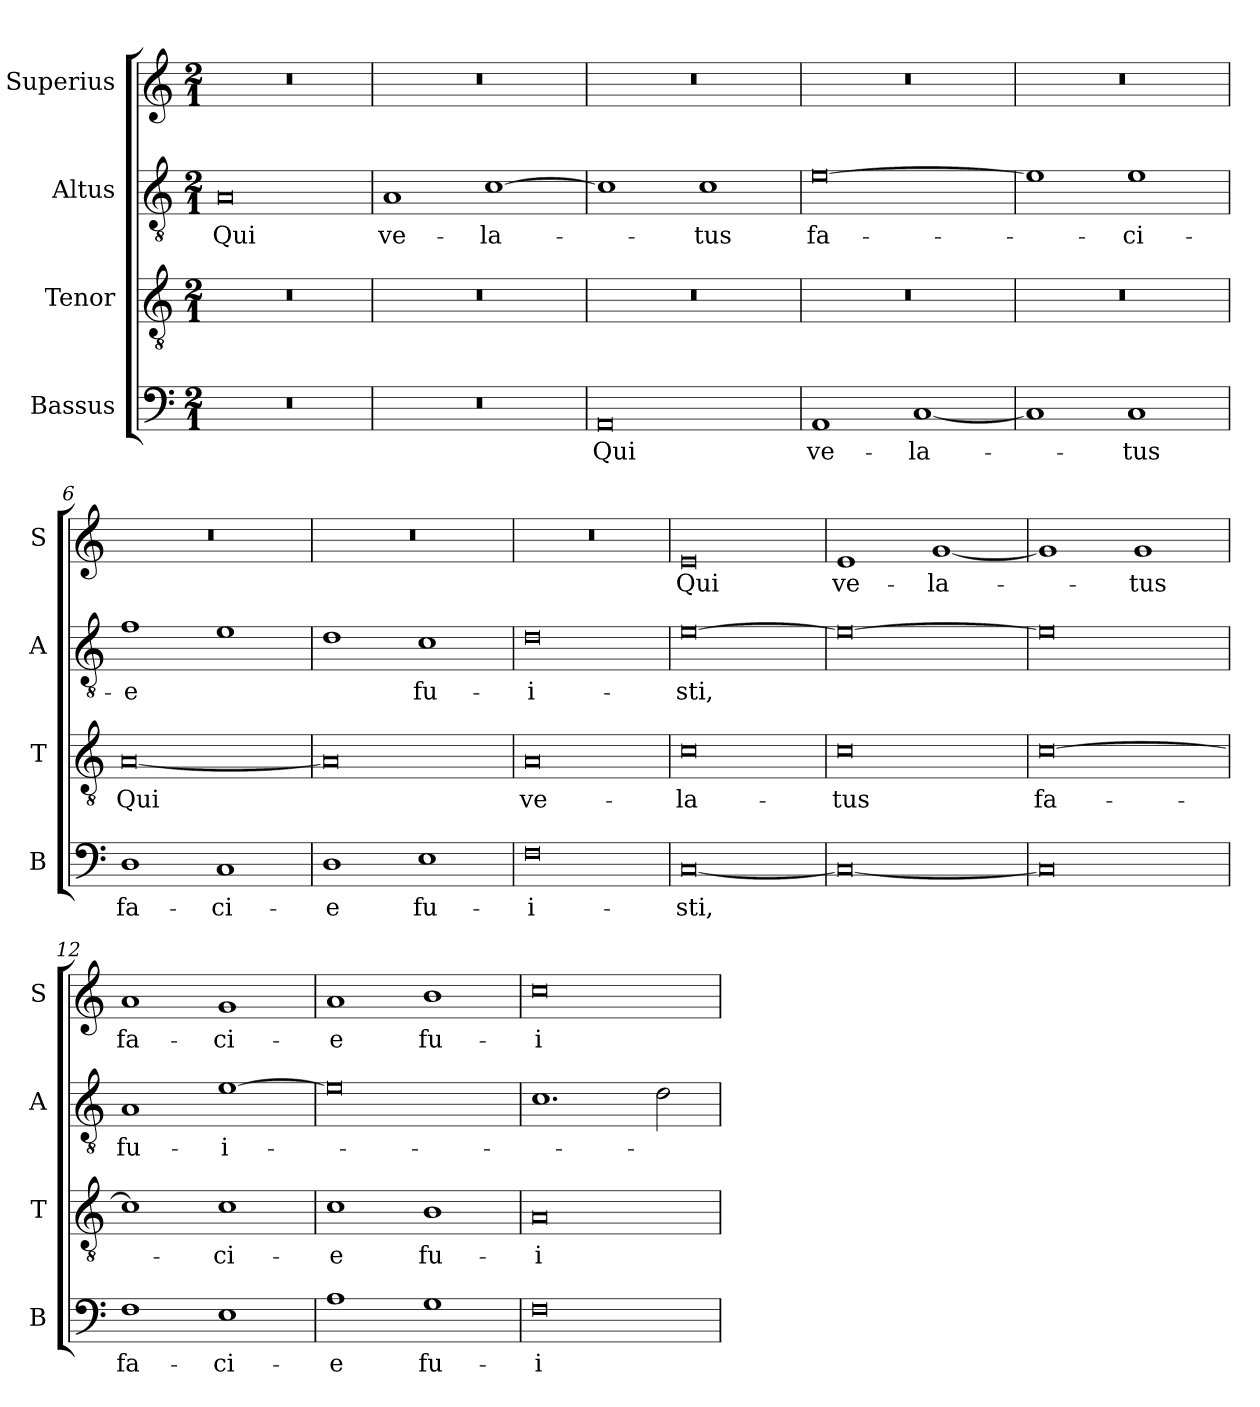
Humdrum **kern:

**kern	**text	**kern	**text	**kern	**text	**kern	**text
*part4	*part4	*part3	*part3	*part2	*part2	*part1	*part1
*staff4	*staff4	*staff3	*staff3	*staff2	*staff2	*staff1	*staff1
*I"Bassus	*	*I"Tenor	*	*I"Altus	*	*I"Superius	*
*I'B	*	*I'T	*	*I'A	*	*I'S	*
*clefF4	*	*clefGv2	*	*clefGv2	*	*clefG2	*
*k[]	*	*k[]	*	*k[]	*	*k[]	*
*M2/1	*	*M2/1	*	*M2/1	*	*M2/1	*
=1	=1	=1	=1	=1	=1	=1	=1
0r	.	0r	.	0A	Qui	0r	.
=2	=2	=2	=2	=2	=2	=2	=2
0r	.	0r	.	1A	ve-	0r	.
.	.	.	.	[1c	-la-	.	.
=3	=3	=3	=3	=3	=3	=3	=3
0AA	Qui	0r	.	1c]	.	0r	.
.	.	.	.	1c	-tus	.	.
=4	=4	=4	=4	=4	=4	=4	=4
1AA	ve-	0r	.	[0e	fa-	0r	.
[1C	-la-	.	.	.	.	.	.
=5	=5	=5	=5	=5	=5	=5	=5
1C]	.	0r	.	1e]	.	0r	.
1C	-tus	.	.	1e	-ci-	.	.
=6	=6	=6	=6	=6	=6	=6	=6
1D	fa-	[0A	Qui	1f	-e	0r	.
1C	-ci-	.	.	1e	.	.	.
=7	=7	=7	=7	=7	=7	=7	=7
1D	-e	0A]	.	1d	.	0r	.
1E	fu-	.	.	1c	fu-	.	.
=8	=8	=8	=8	=8	=8	=8	=8
0F	-i-	0A	ve-	0d	-i-	0r	.
=9	=9	=9	=9	=9	=9	=9	=9
[0C	-sti,	0c	-la-	[0e	-sti,	0e	Qui
=10	=10	=10	=10	=10	=10	=10	=10
0C_	.	0c	-tus	0e_	.	1e	ve-
.	.	.	.	.	.	[1g	-la-
=11	=11	=11	=11	=11	=11	=11	=11
0C]	.	[0c	fa-	0e]	.	1g]	.
.	.	.	.	.	.	1g	-tus
=12	=12	=12	=12	=12	=12	=12	=12
1F	fa-	1c]	.	1A	fu-	1a	fa-
1E	-ci-	1c	-ci-	[1e	-i-	1g	-ci-
=13	=13	=13	=13	=13	=13	=13	=13
1A	-e	1c	-e	0e]	.	1a	-e
1G	fu-	1B	fu-	.	.	1b	fu-
=14	=14	=14	=14	=14	=14	=14	=14
0F	-i-	0A	-i-	1.c	.	0cc	-i-
.	.	.	.	2d\	.	.	.
=	=	=	=	=	=	=	=
*-	*-	*-	*-	*-	*-	*-	*-
